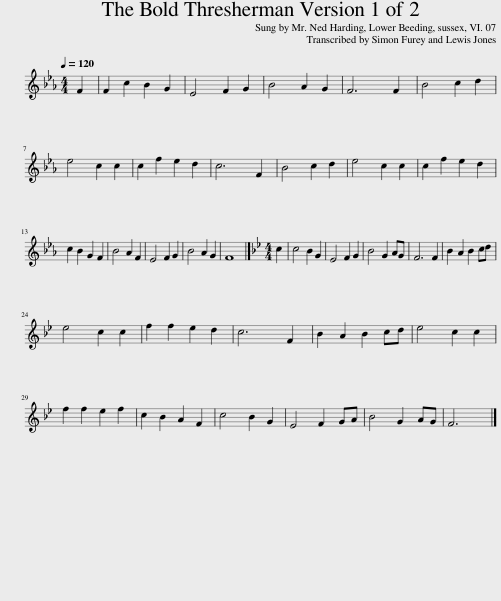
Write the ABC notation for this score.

X:1
L:1/8
Q:1/4=120
M:4/4
I:linebreak $
K:Eb
V:1 treble
V:1
 F2 | F2 c2 B2 G2 | E4 F2 G2 | B4 A2 G2 | F6 F2 | %5
 B4 c2 d2 |$ e4 c2 c2 | c2 f2 e2 d2 | c6 F2 | B4 c2 d2 | %10
 e4 c2 c2 | c2 f2 e2 d2 |$ c2 B2 G2 F2 | B4 A2 F2 | E4 F2 G2 | %15
 B4 A2 G2 | F8 |][K:Bb][M:4/4] c2 | c4 B2 G2 | E4 F2 G2 | %20
 B4 G2 AG | F6 F2 | B2 A2 B2 cd |$ e4 c2 c2 | f2 f2 e2 d2 | %25
 c6 F2 | B2 A2 B2 cd | e4 c2 c2 |$ f2 f2 e2 f2 | c2 B2 A2 F2 | %30
 c4 B2 G2 | E4 F2 GA | B4 G2 AG | F6 |] %34
